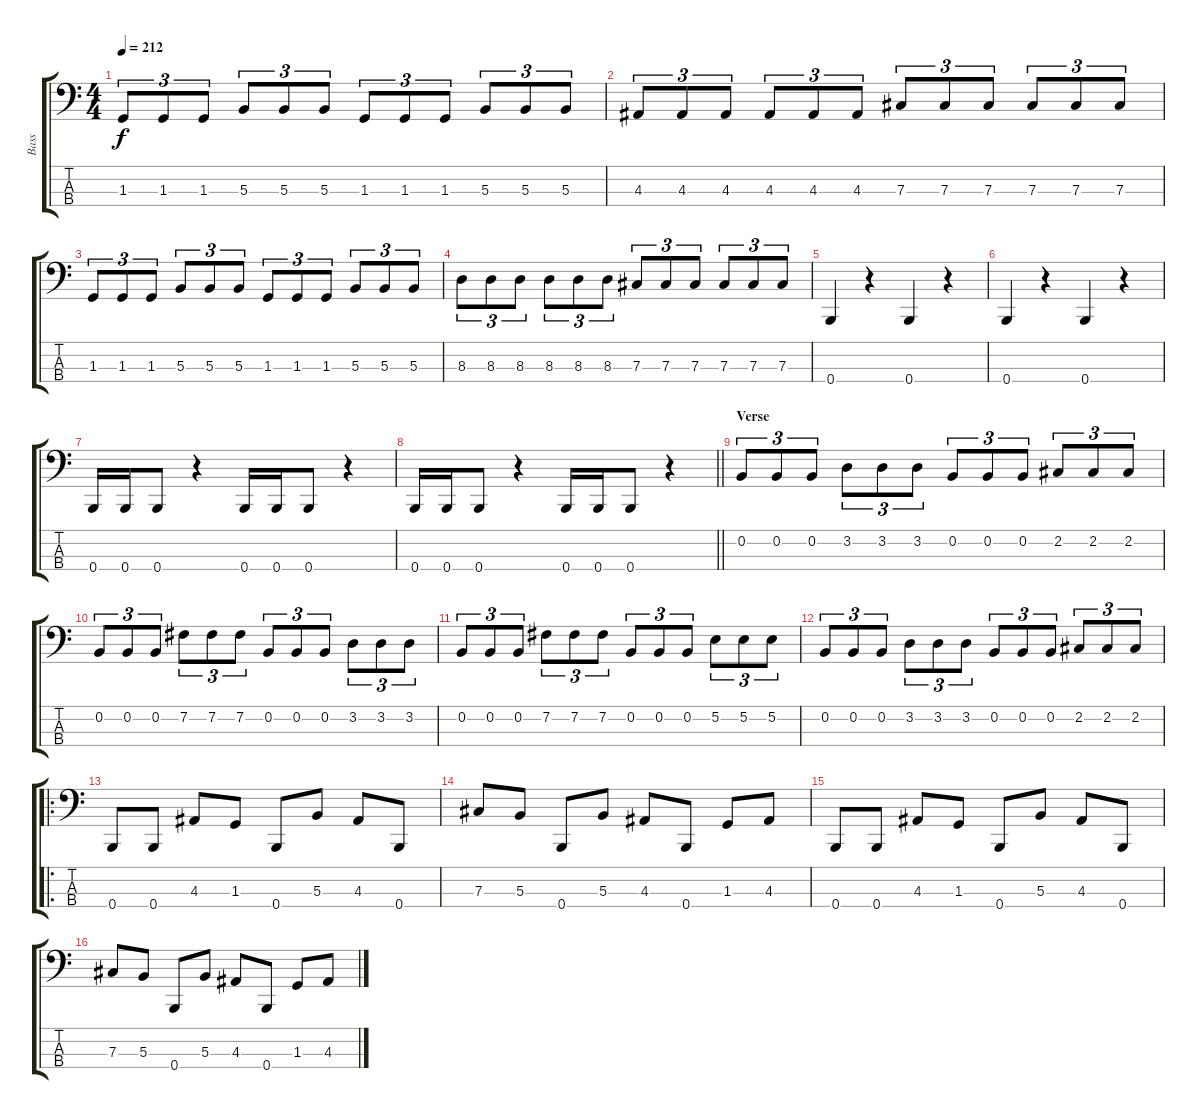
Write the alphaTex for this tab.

\track ("Bass" "Bass") {instrument electricbasspick}
\staff {score tabs}
\tuning (E2 B1 Gb1 B0) {hide}
\ts (4 4)
\tempo 212
\clef f4
\ks c
1.3.8{tu (3 2) dy f} 1.3.8{tu (3 2)} 1.3.8{tu (3 2)} 5.3.8{tu (3 2)} 5.3.8{tu (3 2)} 5.3.8{tu (3 2)} 1.3.8{tu (3 2)} 1.3.8{tu (3 2)} 1.3.8{tu (3 2)} 5.3.8{tu (3 2)} 5.3.8{tu (3 2)} 5.3.8{tu (3 2)} |
4.3.8{tu (3 2)} 4.3.8{tu (3 2)} 4.3.8{tu (3 2)} 4.3.8{tu (3 2)} 4.3.8{tu (3 2)} 4.3.8{tu (3 2)} 7.3.8{tu (3 2)} 7.3.8{tu (3 2)} 7.3.8{tu (3 2)} 7.3.8{tu (3 2)} 7.3.8{tu (3 2)} 7.3.8{tu (3 2)} |
1.3.8{tu (3 2)} 1.3.8{tu (3 2)} 1.3.8{tu (3 2)} 5.3.8{tu (3 2)} 5.3.8{tu (3 2)} 5.3.8{tu (3 2)} 1.3.8{tu (3 2)} 1.3.8{tu (3 2)} 1.3.8{tu (3 2)} 5.3.8{tu (3 2)} 5.3.8{tu (3 2)} 5.3.8{tu (3 2)} |
8.3.8{tu (3 2)} 8.3.8{tu (3 2)} 8.3.8{tu (3 2)} 8.3.8{tu (3 2)} 8.3.8{tu (3 2)} 8.3.8{tu (3 2)} 7.3.8{tu (3 2)} 7.3.8{tu (3 2)} 7.3.8{tu (3 2)} 7.3.8{tu (3 2)} 7.3.8{tu (3 2)} 7.3.8{tu (3 2)} |
0.4.4 r.4 0.4.4 r.4 |
0.4.4 r.4 0.4.4 r.4 |
0.4.16 0.4.16 0.4.8 r.4 0.4.16 0.4.16 0.4.8 r.4 |
\barLineRight lightlight
0.4.16 0.4.16 0.4.8 r.4 0.4.16 0.4.16 0.4.8 r.4 |
\section ("" "Verse")
0.2.8{tu (3 2)} 0.2.8{tu (3 2)} 0.2.8{tu (3 2)} 3.2.8{tu (3 2)} 3.2.8{tu (3 2)} 3.2.8{tu (3 2)} 0.2.8{tu (3 2)} 0.2.8{tu (3 2)} 0.2.8{tu (3 2)} 2.2.8{tu (3 2)} 2.2.8{tu (3 2)} 2.2.8{tu (3 2)} |
0.2.8{tu (3 2)} 0.2.8{tu (3 2)} 0.2.8{tu (3 2)} 7.2.8{tu (3 2)} 7.2.8{tu (3 2)} 7.2.8{tu (3 2)} 0.2.8{tu (3 2)} 0.2.8{tu (3 2)} 0.2.8{tu (3 2)} 3.2.8{tu (3 2)} 3.2.8{tu (3 2)} 3.2.8{tu (3 2)} |
0.2.8{tu (3 2)} 0.2.8{tu (3 2)} 0.2.8{tu (3 2)} 7.2.8{tu (3 2)} 7.2.8{tu (3 2)} 7.2.8{tu (3 2)} 0.2.8{tu (3 2)} 0.2.8{tu (3 2)} 0.2.8{tu (3 2)} 5.2.8{tu (3 2)} 5.2.8{tu (3 2)} 5.2.8{tu (3 2)} |
0.2.8{tu (3 2)} 0.2.8{tu (3 2)} 0.2.8{tu (3 2)} 3.2.8{tu (3 2)} 3.2.8{tu (3 2)} 3.2.8{tu (3 2)} 0.2.8{tu (3 2)} 0.2.8{tu (3 2)} 0.2.8{tu (3 2)} 2.2.8{tu (3 2)} 2.2.8{tu (3 2)} 2.2.8{tu (3 2)} |
\ro
0.4.8 0.4.8 4.3.8 1.3.8 0.4.8 5.3.8 4.3.8 0.4.8 |
7.3.8 5.3.8 0.4.8 5.3.8 4.3.8 0.4.8 1.3.8 4.3.8 |
0.4.8 0.4.8 4.3.8 1.3.8 0.4.8 5.3.8 4.3.8 0.4.8 |
7.3.8 5.3.8 0.4.8 5.3.8 4.3.8 0.4.8 1.3.8 4.3.8
